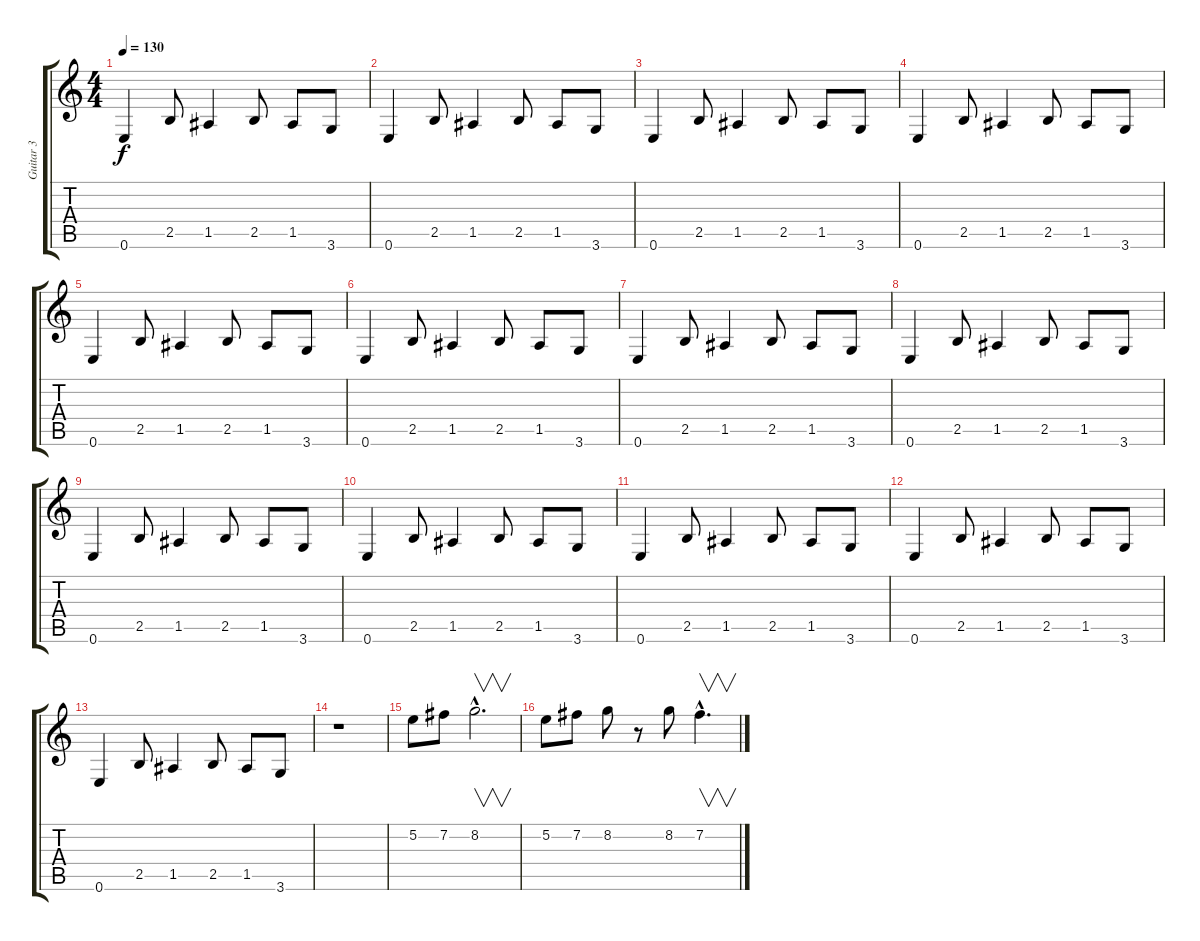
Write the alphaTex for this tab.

\track ("Guitar 3" "Guitar 3") {instrument distortionguitar}
\staff {score tabs}
\tuning (E4 B3 G3 D3 A2 E2) {hide}
\ts (4 4)
\tempo 130
\clef g2
\ks c
0.6.4{dy f} 2.5.8 1.5.4 2.5.8 1.5.8 3.6.8 |
0.6.4 2.5.8 1.5.4 2.5.8 1.5.8 3.6.8 |
0.6.4 2.5.8 1.5.4 2.5.8 1.5.8 3.6.8 |
0.6.4 2.5.8 1.5.4 2.5.8 1.5.8 3.6.8 |
0.6.4 2.5.8 1.5.4 2.5.8 1.5.8 3.6.8 |
0.6.4 2.5.8 1.5.4 2.5.8 1.5.8 3.6.8 |
0.6.4 2.5.8 1.5.4 2.5.8 1.5.8 3.6.8 |
0.6.4 2.5.8 1.5.4 2.5.8 1.5.8 3.6.8 |
0.6.4 2.5.8 1.5.4 2.5.8 1.5.8 3.6.8 |
0.6.4 2.5.8 1.5.4 2.5.8 1.5.8 3.6.8 |
0.6.4 2.5.8 1.5.4 2.5.8 1.5.8 3.6.8 |
0.6.4 2.5.8 1.5.4 2.5.8 1.5.8 3.6.8 |
0.6.4 2.5.8 1.5.4 2.5.8 1.5.8 3.6.8 |
r.1 |
5.2.8 7.2.8 8.2{hac}.2{v d} |
5.2.8 7.2.8 8.2.8 r.8 8.2.8 7.2{hac}.4{v d}
